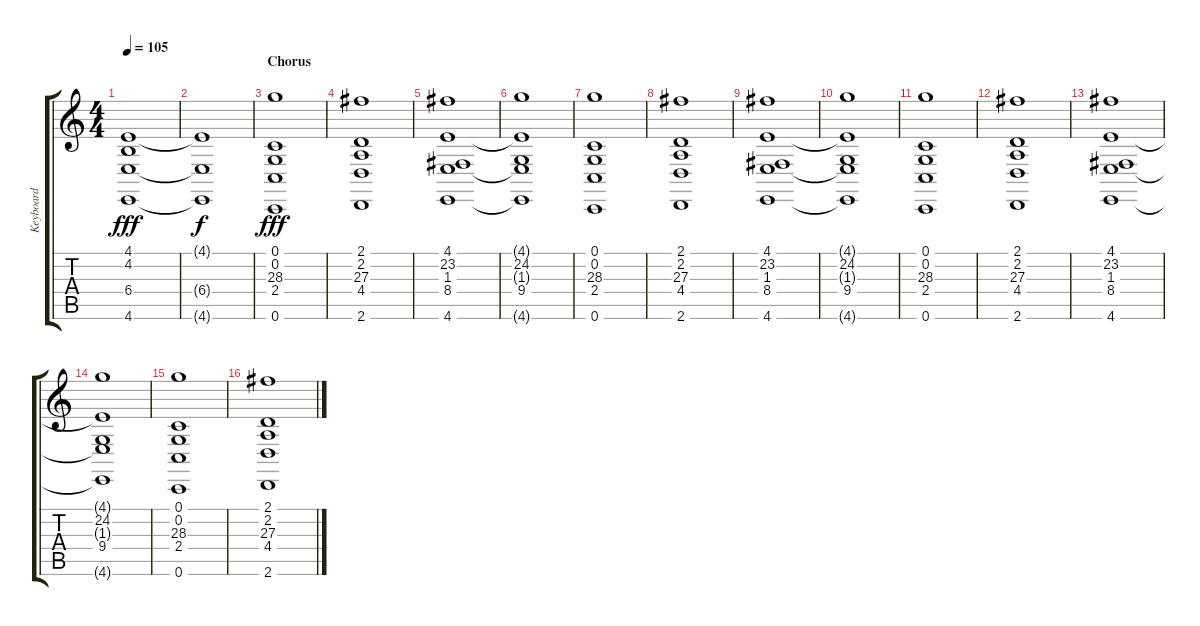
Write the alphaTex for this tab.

\track ("Keyboard" "Keyboard") {instrument pad2warm}
\staff {score tabs}
\tuning (C4 G3 Eb3 Bb2 F2 C2) {hide}
\ts (4 4)
\tempo 105
\clef g2
\ks c
(4.1 4.2 6.4 4.6).1{dy fff} |
(4.1{t} 6.4{t} 4.6{t}).1{dy f} |
\section ("" "Chorus")
(0.1 0.2 28.3 2.4 0.6).1{dy fff volume 16} |
(2.1 2.2 27.3 4.4 2.6).1 |
(4.1 23.2 1.3 8.4 4.6).1 |
(4.1{t} 24.2 1.3{t} 9.4 4.6{t}).1 |
(0.1 0.2 28.3 2.4 0.6).1{volume 16} |
(2.1 2.2 27.3 4.4 2.6).1 |
(4.1 23.2 1.3 8.4 4.6).1 |
(4.1{t} 24.2 1.3{t} 9.4 4.6{t}).1 |
(0.1 0.2 28.3 2.4 0.6).1{volume 16} |
(2.1 2.2 27.3 4.4 2.6).1 |
(4.1 23.2 1.3 8.4 4.6).1 |
(4.1{t} 24.2 1.3{t} 9.4 4.6{t}).1 |
(0.1 0.2 28.3 2.4 0.6).1{volume 16} |
(2.1 2.2 27.3 4.4 2.6).1
